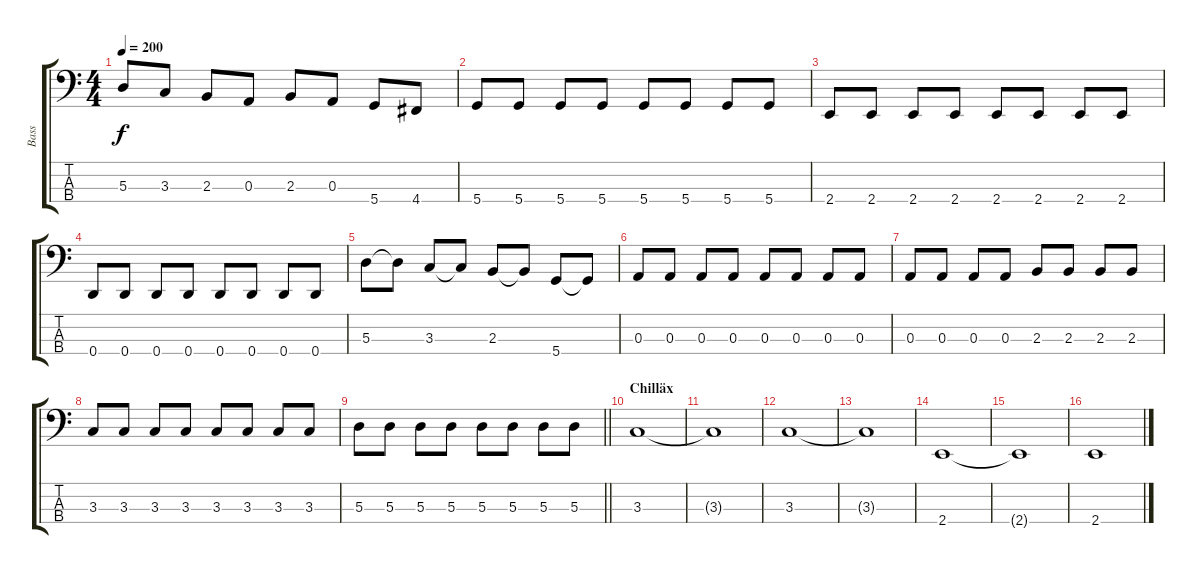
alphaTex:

\track ("Bass" "Bass") {instrument electricbassfinger}
\staff {score tabs}
\tuning (G2 D2 A1 D1) {hide}
\ts (4 4)
\tempo 200
\clef f4
\ks c
5.3.8{dy f} 3.3.8 2.3.8 0.3.8 2.3.8 0.3.8 5.4.8 4.4.8 |
5.4.8 5.4.8 5.4.8 5.4.8 5.4.8 5.4.8 5.4.8 5.4.8 |
2.4.8 2.4.8 2.4.8 2.4.8 2.4.8 2.4.8 2.4.8 2.4.8 |
0.4.8 0.4.8 0.4.8 0.4.8 0.4.8 0.4.8 0.4.8 0.4.8 |
5.3.8 5.3{t}.8 3.3.8 3.3{t}.8 2.3.8 2.3{t}.8 5.4.8 5.4{t}.8 |
0.3.8 0.3.8 0.3.8 0.3.8 0.3.8 0.3.8 0.3.8 0.3.8 |
0.3.8 0.3.8 0.3.8 0.3.8 2.3.8 2.3.8 2.3.8 2.3.8 |
3.3.8 3.3.8 3.3.8 3.3.8 3.3.8 3.3.8 3.3.8 3.3.8 |
\barLineRight lightlight
5.3.8 5.3.8 5.3.8 5.3.8 5.3.8 5.3.8 5.3.8 5.3.8 |
\section ("" "Chilläx")
3.3.1 |
3.3{t}.1 |
3.3.1 |
3.3{t}.1 |
2.4.1 |
2.4{t}.1 |
2.4.1
